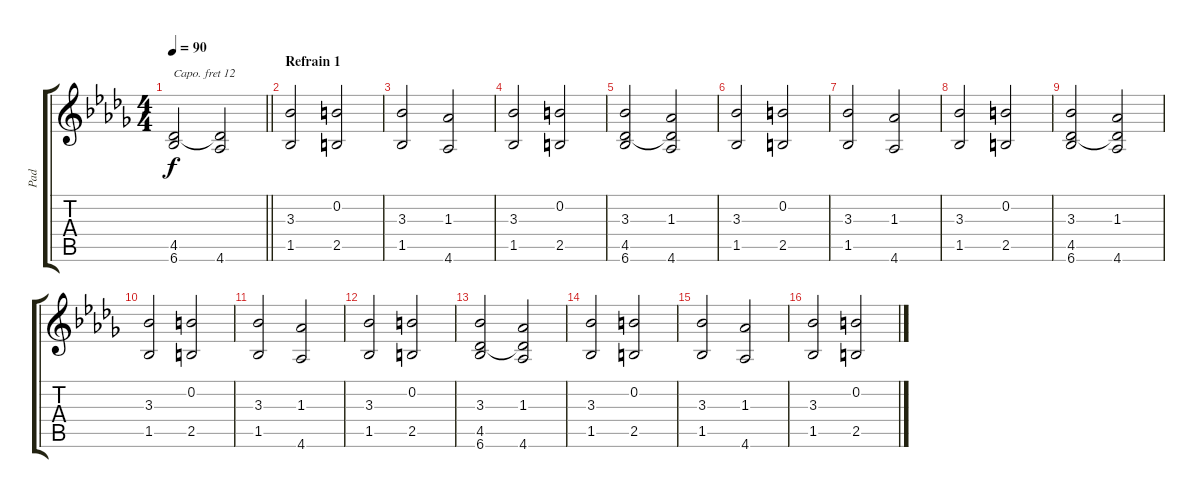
\track ("Pad" "Pad") {instrument synthstrings1}
\staff {score tabs}
\capo 12
\tuning (E4 B3 G3 D3 A2 E2) {hide}
\ts (4 4)
\tempo 90
\clef g2
\barLineRight lightlight
\ks db
(4.5 6.6).2{dy f} (4.5{t} 4.6).2 |
\section ("" "Refrain 1")
(3.3 1.5).2 (0.2 2.5).2 |
(3.3 1.5).2 (1.3 4.6).2 |
(3.3 1.5).2 (0.2 2.5).2 |
(3.3 4.5 6.6).2 (1.3 4.5{t} 4.6).2 |
(3.3 1.5).2 (0.2 2.5).2 |
(3.3 1.5).2 (1.3 4.6).2 |
(3.3 1.5).2 (0.2 2.5).2 |
(3.3 4.5 6.6).2 (1.3 4.5{t} 4.6).2 |
(3.3 1.5).2 (0.2 2.5).2 |
(3.3 1.5).2 (1.3 4.6).2 |
(3.3 1.5).2 (0.2 2.5).2 |
(3.3 4.5 6.6).2 (1.3 4.5{t} 4.6).2 |
(3.3 1.5).2 (0.2 2.5).2 |
(3.3 1.5).2 (1.3 4.6).2 |
(3.3 1.5).2 (0.2 2.5).2
